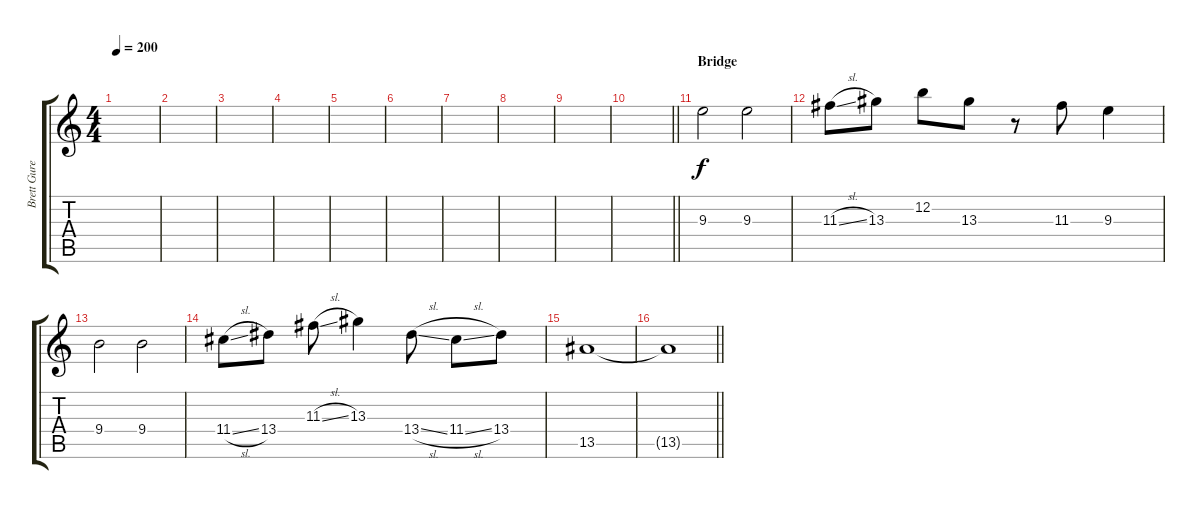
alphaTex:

\track ("Brett Gurewitz" "Brett Gure") {instrument overdrivenguitar}
\staff {score tabs}
\tuning (E4 B3 G3 D3 A2 E2) {hide}
\ts (4 4)
\tempo 200
\clef g2
\ks c
|
|
|
|
|
|
|
|
|
\barLineRight lightlight
|
\section ("" "Bridge")
9.3.2 9.3.2 |
11.3{sl}.8 13.3.8 12.2.8 13.3.8 r.8 11.3.8 9.3.4 |
9.4.2 9.4.2 |
11.4{sl}.8 13.4.8 11.3{sl}.8 13.3.4 13.4{sl}.8 11.4{sl}.8 13.4.8 |
13.5.1 |
\barLineRight lightlight
13.5{t}.1
